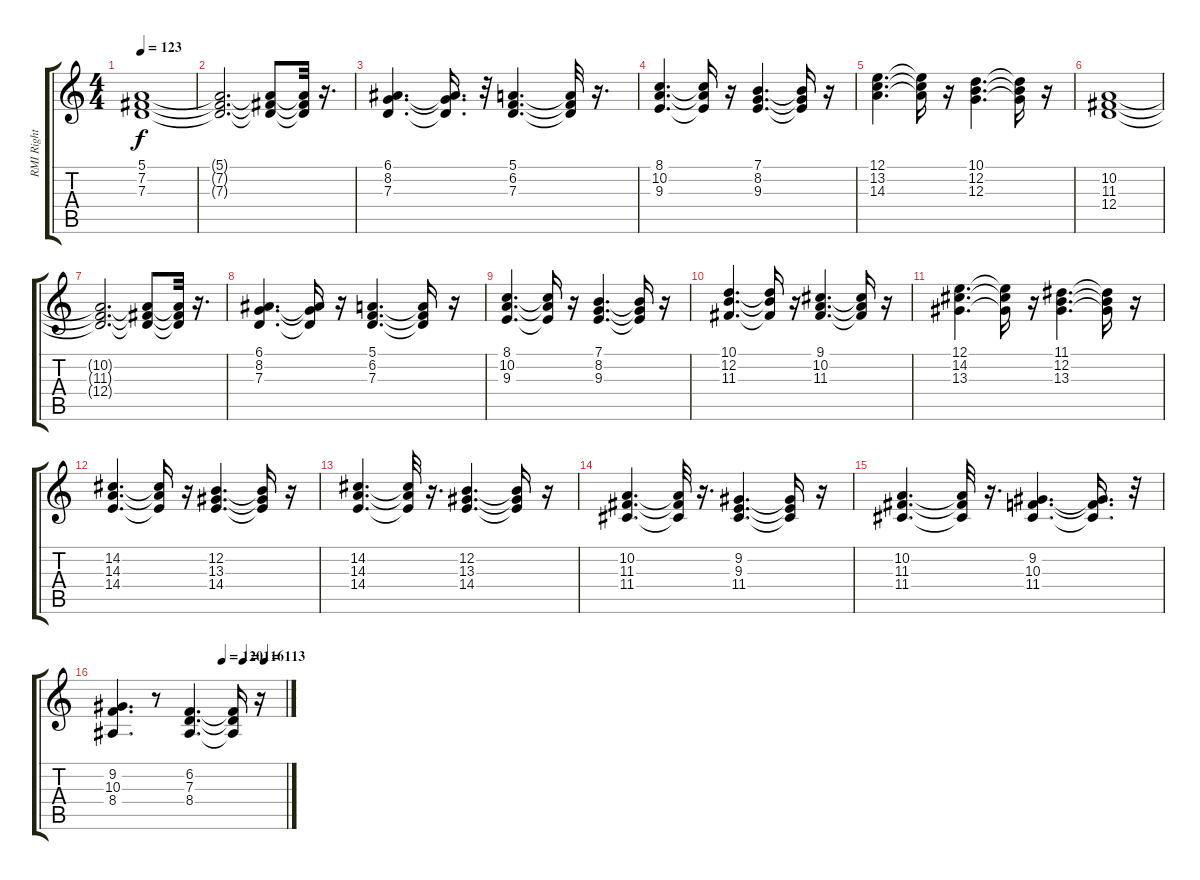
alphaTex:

\track ("RMI Right Hand/2nd Guitar End" "RMI Right ") {instrument vibraphone}
\staff {score tabs}
\tuning (E4 B3 G3 D3 A2 E2) {hide}
\ts (4 4)
\tempo 123
\clef g2
\ks c
(5.1 7.2 7.3).1{dy f} |
(5.1{t} 7.2{t} 7.3{t}).2{d} (5.1{t} 7.2{t} 7.3{t}).8 (5.1{t} 7.2{t} 7.3{t}).32 r.16{d} |
(6.1 8.2 7.3).4{d} (6.1{t} 8.2{t} 7.3{t}).16{d} r.32 (5.1 6.2 7.3).4{d} (5.1{t} 6.2{t} 7.3{t}).32 r.16{d} |
(8.1 10.2 9.3).4{d} (8.1{t} 10.2{t} 9.3{t}).16 r.16 (7.1 8.2 9.3).4{d} (7.1{t} 8.2{t} 9.3{t}).16 r.16 |
(12.1 13.2 14.3).4{d} (12.1{t} 13.2{t} 14.3{t}).16 r.16 (10.1 12.2 12.3).4{d} (10.1{t} 12.2{t} 12.3{t}).16 r.16 |
(10.2 11.3 12.4).1 |
(10.2{t} 11.3{t} 12.4{t}).2{d} (10.2{t} 11.3{t} 12.4{t}).8 (10.2{t} 11.3{t} 12.4{t}).32 r.16{d} |
(6.1 8.2 7.3).4{d} (6.1{t} 8.2{t} 7.3{t}).16 r.16 (5.1 6.2 7.3).4{d} (5.1{t} 6.2{t} 7.3{t}).16 r.16 |
(8.1 10.2 9.3).4{d} (8.1{t} 10.2{t} 9.3{t}).16 r.16 (7.1 8.2 9.3).4{d} (7.1{t} 8.2{t} 9.3{t}).16 r.16 |
(10.1 12.2 11.3).4{d} (10.1{t} 12.2{t} 11.3{t}).16 r.16 (9.1 10.2 11.3).4{d} (9.1{t} 10.2{t} 11.3{t}).16 r.16 |
(12.1 14.2 13.3).4{d} (12.1{t} 14.2{t} 13.3{t}).16 r.16 (11.1 12.2 13.3).4{d} (11.1{t} 12.2{t} 13.3{t}).16 r.16 |
(14.2 14.3 14.4).4{d} (14.2{t} 14.3{t} 14.4{t}).16 r.16 (12.2 13.3 14.4).4{d} (12.2{t} 13.3{t} 14.4{t}).16 r.16 |
(14.2 14.3 14.4).4{d} (14.2{t} 14.3{t} 14.4{t}).32 r.16{d} (12.2 13.3 14.4).4{d} (12.2{t} 13.3{t} 14.4{t}).16 r.16 |
(10.2 11.3 11.4).4{d} (10.2{t} 11.3{t} 11.4{t}).32 r.16{d} (9.2 9.3 11.4).4{d} (9.2{t} 9.3{t} 11.4{t}).16 r.16 |
(10.2 11.3 11.4).4{d} (10.2{t} 11.3{t} 11.4{t}).32 r.16{d} (9.2 10.3 11.4).4{d} (9.2{t} 10.3{t} 11.4{t}).16{d} r.32 |
\tempo (120 0.625)
\tempo (116 0.75)
\tempo (113 0.875)
(9.2 10.3 8.4).4{d} r.8 (6.2 7.3 8.4).4{d} (6.2{t} 7.3{t} 8.4{t}).16 r.16
